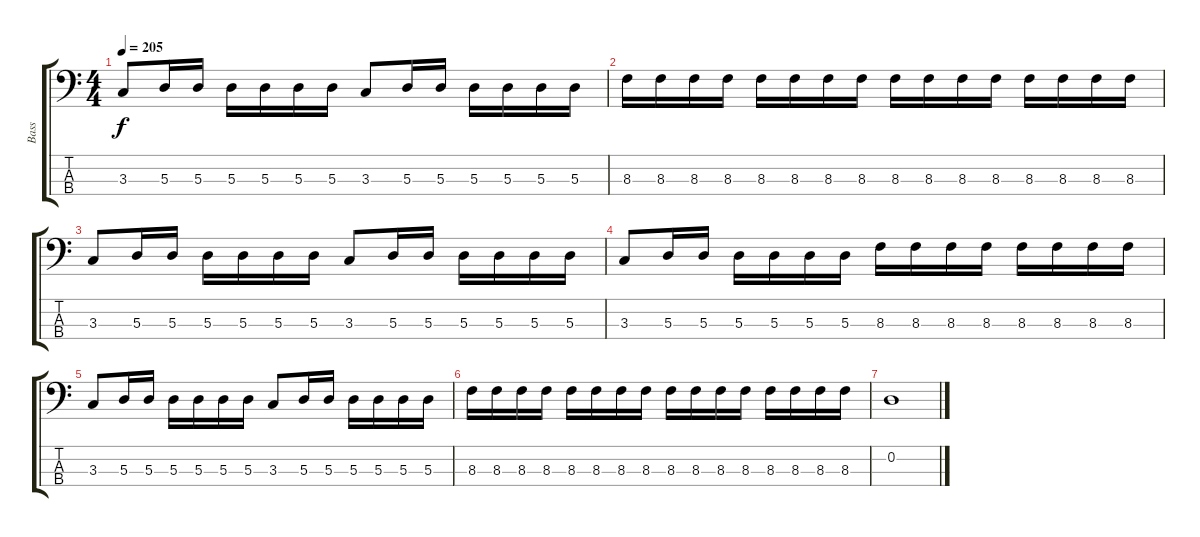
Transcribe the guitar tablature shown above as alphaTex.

\track ("Bass" "Bass") {instrument electricbassfinger}
\staff {score tabs}
\tuning (G2 D2 A1 E1) {hide}
\ts (4 4)
\tempo 205
\clef f4
\ks c
3.3.8{dy f} 5.3.16 5.3.16 5.3.16 5.3.16 5.3.16 5.3.16 3.3.8 5.3.16 5.3.16 5.3.16 5.3.16 5.3.16 5.3.16 |
8.3.16 8.3.16 8.3.16 8.3.16 8.3.16 8.3.16 8.3.16 8.3.16 8.3.16 8.3.16 8.3.16 8.3.16 8.3.16 8.3.16 8.3.16 8.3.16 |
3.3.8 5.3.16 5.3.16 5.3.16 5.3.16 5.3.16 5.3.16 3.3.8 5.3.16 5.3.16 5.3.16 5.3.16 5.3.16 5.3.16 |
3.3.8 5.3.16 5.3.16 5.3.16 5.3.16 5.3.16 5.3.16 8.3.16 8.3.16 8.3.16 8.3.16 8.3.16 8.3.16 8.3.16 8.3.16 |
3.3.8 5.3.16 5.3.16 5.3.16 5.3.16 5.3.16 5.3.16 3.3.8 5.3.16 5.3.16 5.3.16 5.3.16 5.3.16 5.3.16 |
8.3.16 8.3.16 8.3.16 8.3.16 8.3.16 8.3.16 8.3.16 8.3.16 8.3.16 8.3.16 8.3.16 8.3.16 8.3.16 8.3.16 8.3.16 8.3.16 |
0.2.1
